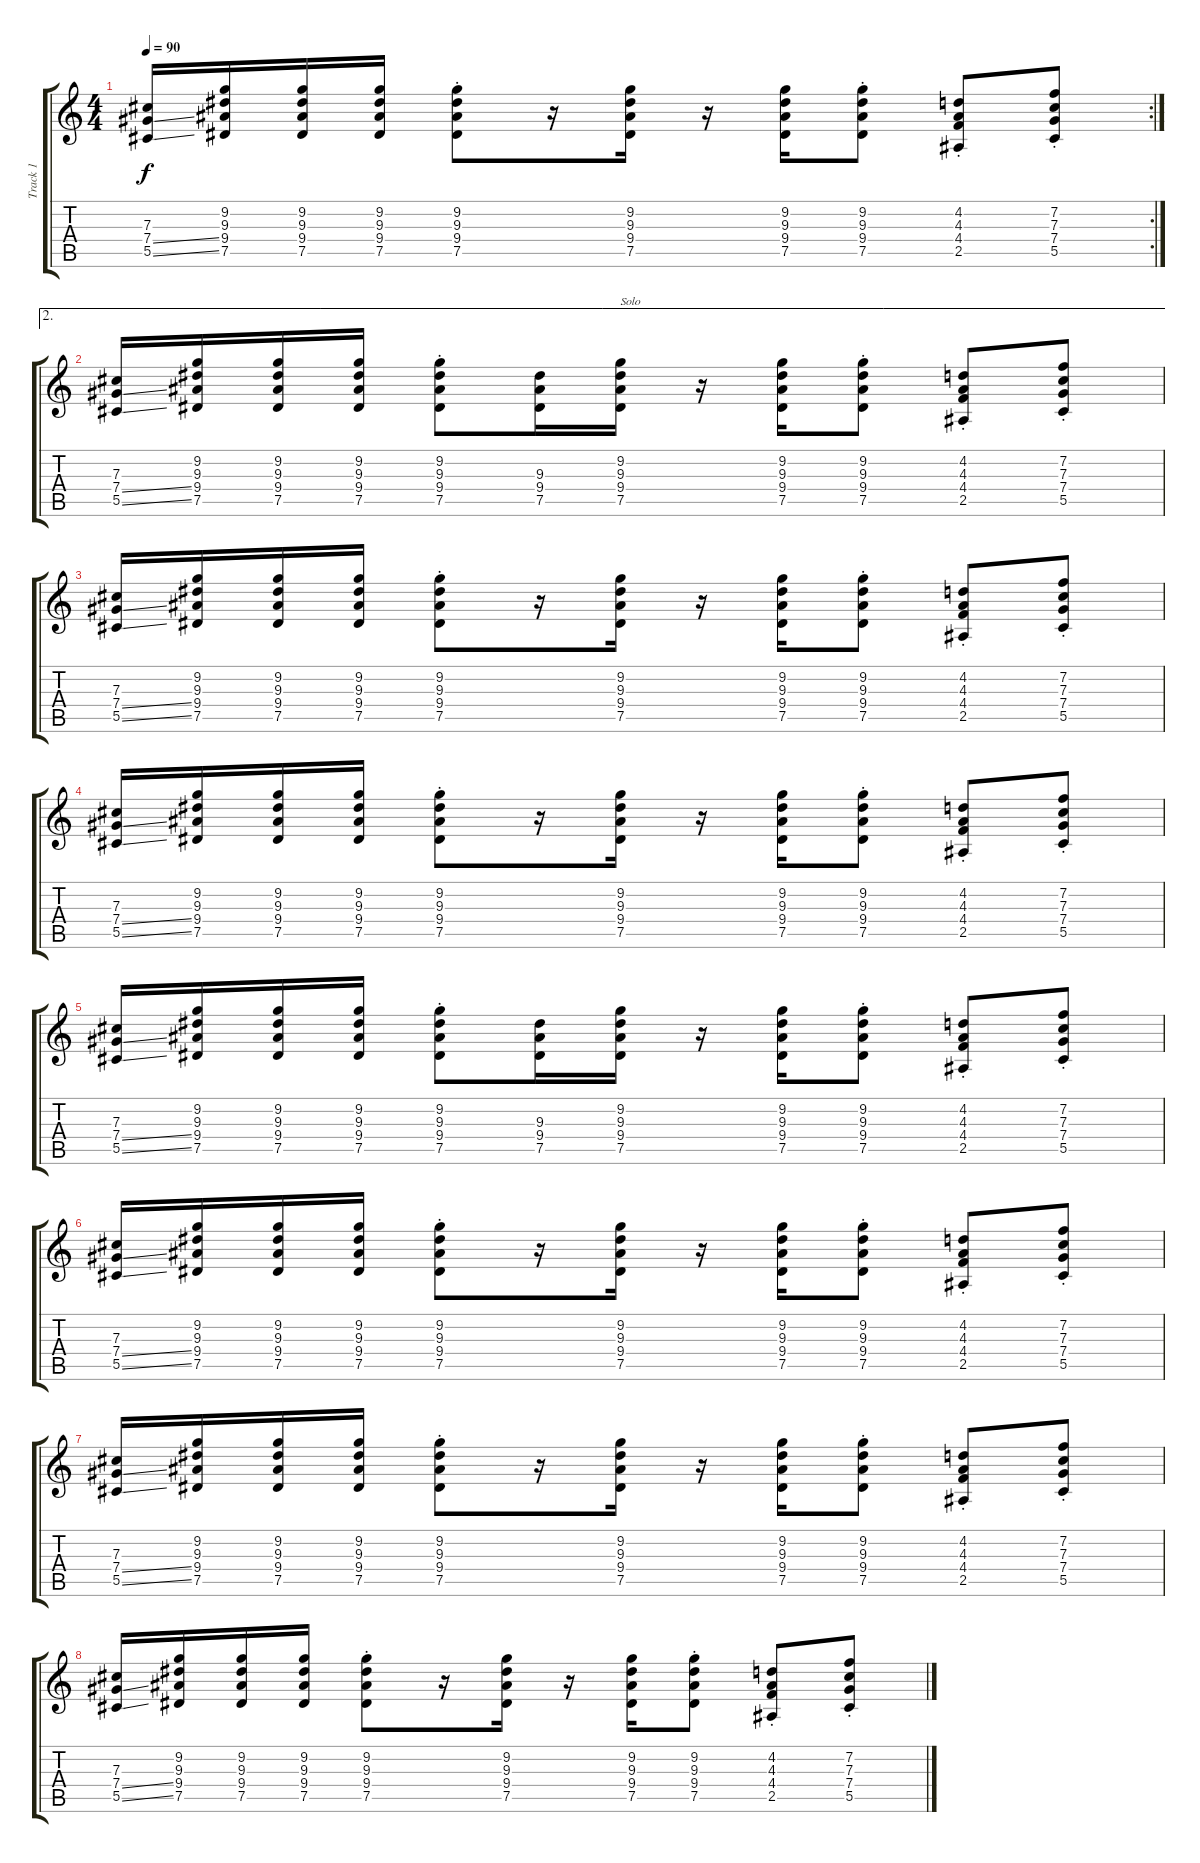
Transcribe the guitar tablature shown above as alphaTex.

\track ("Track 1" "Track 1") {instrument acousticguitarnylon}
\staff {score tabs}
\tuning (Eb4 Bb3 Gb3 Db3 Ab2 Eb2) {hide}
\rc 2
\ts (4 4)
\tempo 90
\clef g2
\ks c
(7.3 7.4{ss} 5.5{ss}).16{dy f} (9.2 9.3 9.4 7.5).16 (9.2 9.3 9.4 7.5).16 (9.2 9.3 9.4 7.5).16 (9.2{st} 9.3{st} 9.4{st} 7.5{st}).8 r.16 (9.2 9.3 9.4 7.5).16 r.16 (9.2 9.3 9.4 7.5).16 (9.2{st} 9.3{st} 9.4{st} 7.5{st}).8 (4.2{st} 4.3{st} 4.4{st} 2.5{st}).8 (7.2{st} 7.3{st} 7.4{st} 5.5{st}).8 |
\ae 2
(7.3 7.4{ss} 5.5{ss}).16 (9.2 9.3 9.4 7.5).16 (9.2 9.3 9.4 7.5).16 (9.2 9.3 9.4 7.5).16 (9.2{st} 9.3{st} 9.4{st} 7.5{st}).8 (9.3 9.4 7.5).16 (9.2 9.3 9.4 7.5).16{txt "Solo"} r.16 (9.2 9.3 9.4 7.5).16 (9.2{st} 9.3{st} 9.4{st} 7.5{st}).8 (4.2{st} 4.3{st} 4.4{st} 2.5{st}).8 (7.2{st} 7.3{st} 7.4{st} 5.5{st}).8 |
(7.3 7.4{ss} 5.5{ss}).16 (9.2 9.3 9.4 7.5).16 (9.2 9.3 9.4 7.5).16 (9.2 9.3 9.4 7.5).16 (9.2{st} 9.3{st} 9.4{st} 7.5{st}).8 r.16 (9.2 9.3 9.4 7.5).16 r.16 (9.2 9.3 9.4 7.5).16 (9.2{st} 9.3{st} 9.4{st} 7.5{st}).8 (4.2{st} 4.3{st} 4.4{st} 2.5{st}).8 (7.2{st} 7.3{st} 7.4{st} 5.5{st}).8 |
(7.3 7.4{ss} 5.5{ss}).16 (9.2 9.3 9.4 7.5).16 (9.2 9.3 9.4 7.5).16 (9.2 9.3 9.4 7.5).16 (9.2{st} 9.3{st} 9.4{st} 7.5{st}).8 r.16 (9.2 9.3 9.4 7.5).16 r.16 (9.2 9.3 9.4 7.5).16 (9.2{st} 9.3{st} 9.4{st} 7.5{st}).8 (4.2{st} 4.3{st} 4.4{st} 2.5{st}).8 (7.2{st} 7.3{st} 7.4{st} 5.5{st}).8 |
(7.3 7.4{ss} 5.5{ss}).16 (9.2 9.3 9.4 7.5).16 (9.2 9.3 9.4 7.5).16 (9.2 9.3 9.4 7.5).16 (9.2{st} 9.3{st} 9.4{st} 7.5{st}).8 (9.3 9.4 7.5).16 (9.2 9.3 9.4 7.5).16 r.16 (9.2 9.3 9.4 7.5).16 (9.2{st} 9.3{st} 9.4{st} 7.5{st}).8 (4.2{st} 4.3{st} 4.4{st} 2.5{st}).8 (7.2{st} 7.3{st} 7.4{st} 5.5{st}).8 |
(7.3 7.4{ss} 5.5{ss}).16 (9.2 9.3 9.4 7.5).16 (9.2 9.3 9.4 7.5).16 (9.2 9.3 9.4 7.5).16 (9.2{st} 9.3{st} 9.4{st} 7.5{st}).8 r.16 (9.2 9.3 9.4 7.5).16 r.16 (9.2 9.3 9.4 7.5).16 (9.2{st} 9.3{st} 9.4{st} 7.5{st}).8 (4.2{st} 4.3{st} 4.4{st} 2.5{st}).8 (7.2{st} 7.3{st} 7.4{st} 5.5{st}).8 |
(7.3 7.4{ss} 5.5{ss}).16 (9.2 9.3 9.4 7.5).16 (9.2 9.3 9.4 7.5).16 (9.2 9.3 9.4 7.5).16 (9.2{st} 9.3{st} 9.4{st} 7.5{st}).8 r.16 (9.2 9.3 9.4 7.5).16 r.16 (9.2 9.3 9.4 7.5).16 (9.2{st} 9.3{st} 9.4{st} 7.5{st}).8 (4.2{st} 4.3{st} 4.4{st} 2.5{st}).8 (7.2{st} 7.3{st} 7.4{st} 5.5{st}).8 |
(7.3 7.4{ss} 5.5{ss}).16 (9.2 9.3 9.4 7.5).16 (9.2 9.3 9.4 7.5).16 (9.2 9.3 9.4 7.5).16 (9.2{st} 9.3{st} 9.4{st} 7.5{st}).8 r.16 (9.2 9.3 9.4 7.5).16 r.16 (9.2 9.3 9.4 7.5).16 (9.2{st} 9.3{st} 9.4{st} 7.5{st}).8 (4.2{st} 4.3{st} 4.4{st} 2.5{st}).8 (7.2{st} 7.3{st} 7.4{st} 5.5{st}).8
